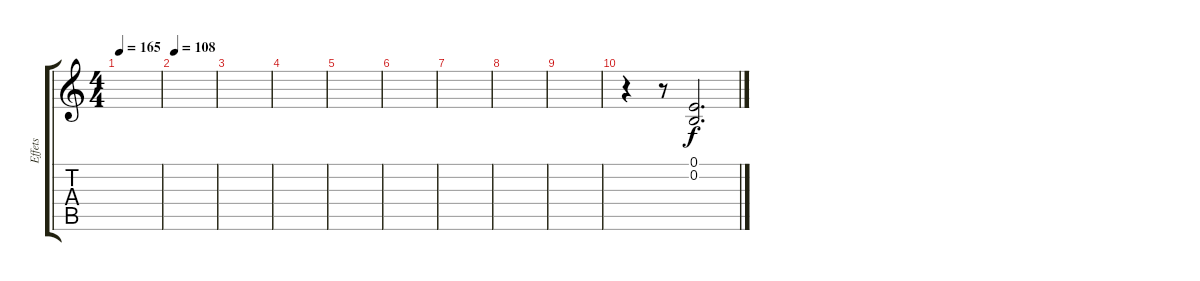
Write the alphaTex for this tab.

\track ("Effets" "Effets") {instrument reversecymbal}
\staff {score tabs}
\tuning (E4 B3 G3 D3 A2 E2) {hide}
\ts (4 4)
\tempo 165
\clef g2
\ks c
|
\tempo 108
|
|
|
|
|
|
|
|
r.4 r.8 (0.1 0.2).2{d}
